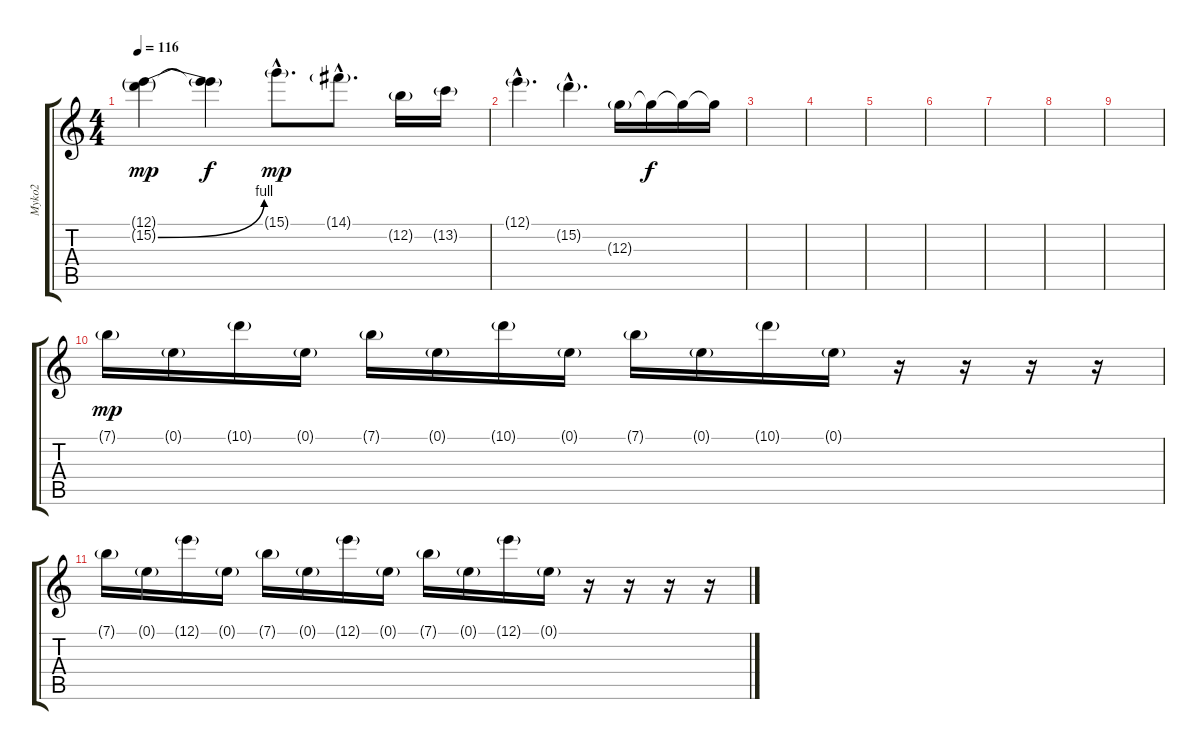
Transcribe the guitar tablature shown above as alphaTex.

\track ("Myko2" "Myko2") {instrument electricguitarjazz}
\staff {score tabs}
\tuning (E4 B3 G3 D3 A2 E2) {hide}
\ts (4 4)
\tempo 116
\clef g2
\ks c
(12.1{g} 15.2{be (bend 0 0 60 4) g}).4{dy mp} (12.1{t} 15.2{t}).4{dy f} 15.1{g hac}.8{d dy mp} 14.1{g hac}.8{d} 12.2{g}.16 13.2{g}.16 |
12.1{g hac}.4{d} 15.2{g hac}.4{d} 12.3{g}.16 12.3{t}.16{dy f} 12.3{t}.16 12.3{t}.16 |
|
|
|
|
|
|
|
7.1{g}.16{dy mp instrument guitarharmonics} 0.1{g}.16{instrument distortionguitar} 10.1{g}.16{instrument guitarharmonics} 0.1{g}.16{instrument distortionguitar} 7.1{g}.16{instrument guitarharmonics} 0.1{g}.16{instrument distortionguitar} 10.1{g}.16{instrument guitarharmonics} 0.1{g}.16{instrument distortionguitar} 7.1{g}.16{instrument guitarharmonics} 0.1{g}.16{instrument distortionguitar} 10.1{g}.16{instrument guitarharmonics} 0.1{g}.16{instrument distortionguitar} r.16 r.16 r.16 r.16 |
7.1{g}.16{instrument guitarharmonics} 0.1{g}.16{instrument distortionguitar} 12.1{g}.16{instrument guitarharmonics} 0.1{g}.16{instrument distortionguitar} 7.1{g}.16{instrument guitarharmonics} 0.1{g}.16{instrument distortionguitar} 12.1{g}.16{instrument guitarharmonics} 0.1{g}.16{instrument distortionguitar} 7.1{g}.16{instrument guitarharmonics} 0.1{g}.16{instrument distortionguitar} 12.1{g}.16{instrument guitarharmonics} 0.1{g}.16{instrument distortionguitar} r.16 r.16 r.16 r.16
